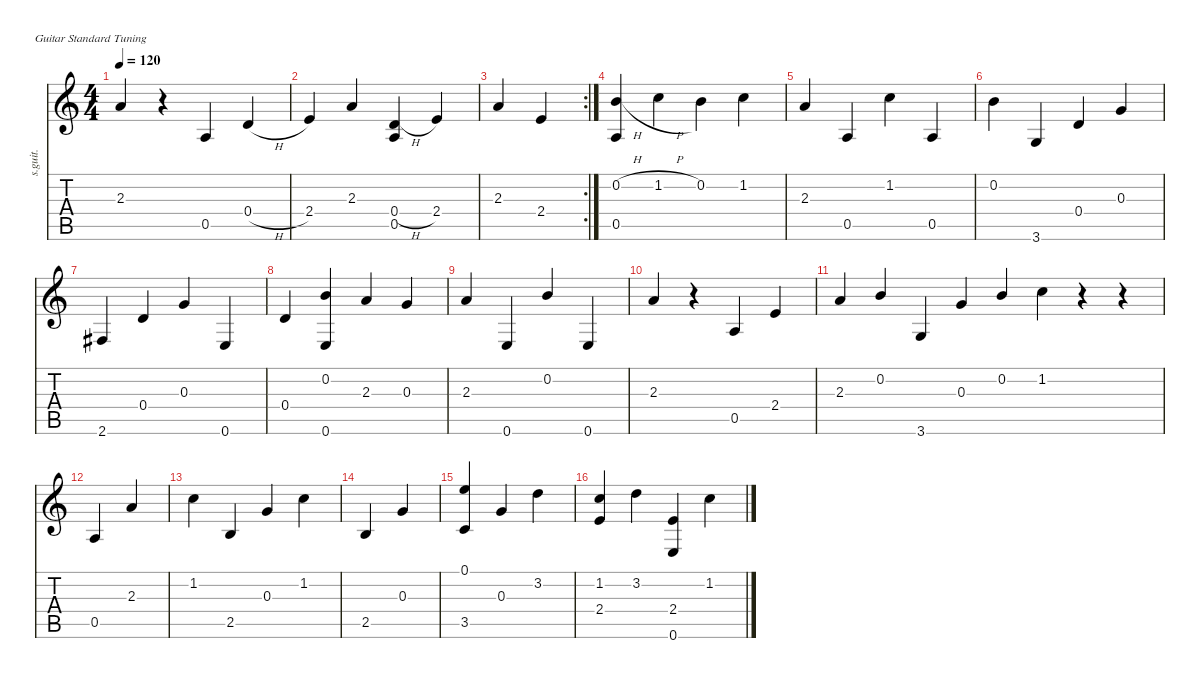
\defaultSystemsLayout 4
\hideDynamics
\bracketExtendMode nobrackets
\otherSystemsTrackNameOrientation horizontal
\track ("Track 1" "s.guit.") {instrument acousticguitarsteel}
\staff {score tabs}
\tuning (E4 B3 G3 D3 A2 E2)
\ts (4 4)
\tempo 120
\clef g2
\ks c
2.3.4{dy mf beam Up} r.4{beam Up} 0.5.4{beam Up} 0.4{h}.4{beam Up} |
2.4.4{beam Up} 2.3.4{beam Up} (0.5 0.4{h}).4{beam Up} 2.4.4{beam Up} |
\rc 2
2.3.4{beam Up} 2.4.4{beam Up} |
(0.5 0.2{h}).4{beam Up} 1.2{h}.4{beam Down} 0.2.4{beam Down} 1.2.4{beam Down} |
2.3.4{beam Up} 0.5.4{beam Up} 1.2.4{beam Down} 0.5.4{beam Up} |
0.2.4{beam Down} 3.6.4{beam Up} 0.4.4{beam Up} 0.3.4{beam Up} |
2.6{acc #}.4{beam Up} 0.4.4{beam Up} 0.3.4{beam Up} 0.6.4{beam Up} |
0.4.4{beam Up} (0.6 0.2).4{beam Up} 2.3.4{beam Up} 0.3.4{beam Up} |
2.3.4{beam Up} 0.6.4{beam Up} 0.2.4{beam Up} 0.6.4{beam Up} |
2.3.4{beam Up} r.4{beam Up} 0.5.4{beam Up} 2.4.4{beam Up} |
2.3.4{beam Up} 0.2.4{beam Up} 3.6.4{beam Up} 0.3.4{beam Up} 0.2.4{beam Up} 1.2.4{beam Down} r.4{beam Down} r.4{beam Down} |
0.5.4{beam Up} 2.3.4{beam Up} |
1.2.4{beam Down} 2.5.4{beam Up} 0.3.4{beam Up} 1.2.4{beam Down} |
2.5.4{beam Up} 0.3.4{beam Up} |
(3.5 0.1).4{beam Up} 0.3.4{beam Up} 3.2.4{beam Down} |
(2.4 1.2).4{beam Up} 3.2.4{beam Down} (2.4 0.6).4{beam Up} 1.2.4{beam Down}
